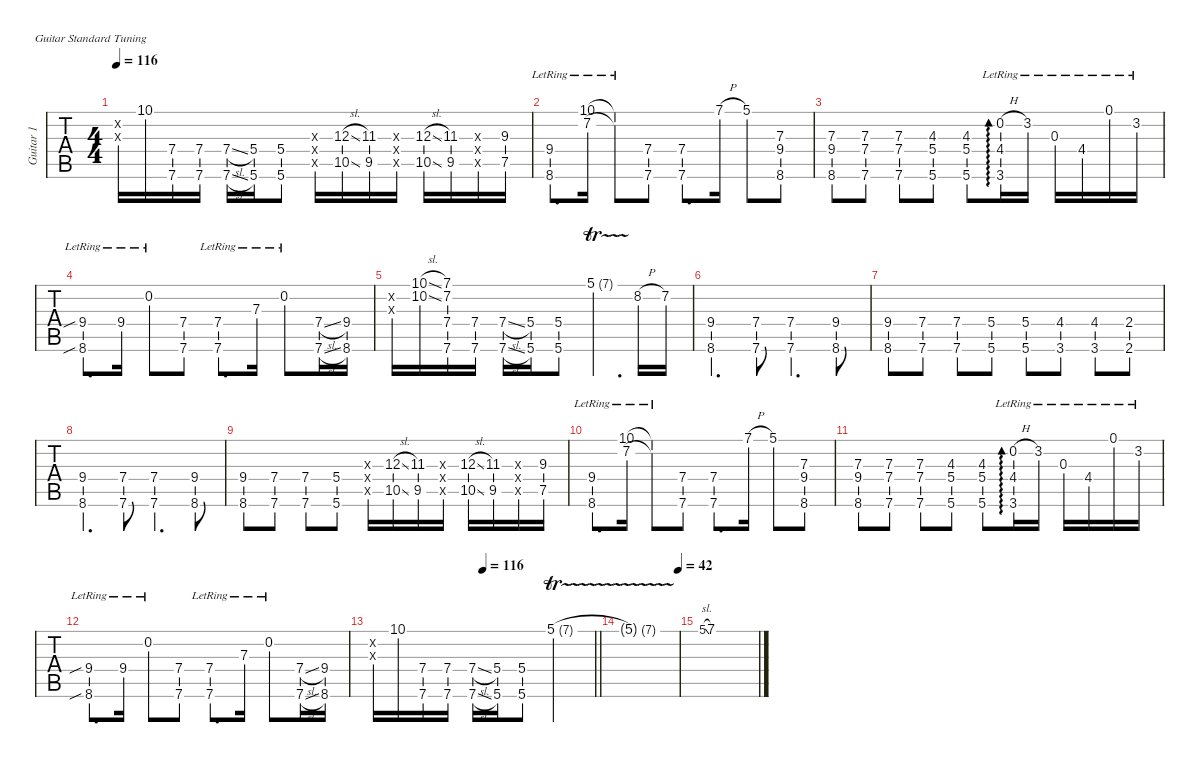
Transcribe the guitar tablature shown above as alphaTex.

\defaultSystemsLayout 4
\hideDynamics
\bracketExtendMode nobrackets
\multiTrackTrackNamePolicy allsystems
\firstSystemTrackNameMode fullname
\otherSystemsTrackNameMode fullname
\otherSystemsTrackNameOrientation horizontal
\track ("Guitar 1" "Guitar 1") {instrument distortionguitar}
\staff {tabs}
\tuning (E4 B3 G3 D3 A2 E2)
\ts (4 4)
\scale
1.00345
\tempo 116
\accidentals auto
\clef g2
\ottava regular
\simile none
\ks c
(0.3{x} 0.2{x}).16{dy mf} 10.1.16 (7.6 7.4).16 (7.6 7.4).16 (7.4{sl} 7.6{sl}).16 (5.6 5.4).16 (5.6 5.4).8 (10.5{x} 12.4{x} 11.3{x acc #}).16 (12.3{sl} 10.5{sl}).16 (11.3{acc #} 9.5{acc #}).16 (10.5{x} 12.4{x} 11.3{x acc #}).16 (12.3{sl} 10.5{sl}).16 (11.3{acc #} 9.5{acc #}).16 (7.5{x} 9.4{x} 9.3{x}).16 (9.3 7.5).16 |
\scale
1.00745 (9.4{lr} 8.6{lr}).8{d} (10.1{lr} 7.2{lr acc #}).16 (10.1{lr t} 7.2{lr t acc #}).8 (7.4 7.6).8 (7.4 7.6).8{d} 7.1{h}.16 5.1.8 (9.4 8.6 7.3).8 |
\scale
0.989098 (9.4 8.6 7.3).8 (7.3 7.4 7.6).8 (7.3 7.4 7.6).8 (4.3 5.4 5.6).8 (5.6 5.4 4.3).8 (0.2{h lr} 3.6{lr} 4.4{lr acc #}).16{ad 0} 3.2{lr}.16 0.3{lr}.16 4.4{lr acc #}.16 0.1{lr}.16 3.2{lr}.16 |
\scale
1.012 (8.6{sib lr} 9.4{sib lr}).8{d} 9.4{lr}.16 0.2{lr}.8 (7.4 7.6).8 (7.4{lr} 7.6{lr}).8{d} 7.3{lr}.16 0.2{lr}.8 (7.6{sl} 7.4{sl}).16 (9.4 8.6).16 |
\scale
0.988002 (0.3{x} 0.2{x}).16 (10.1{sl} 10.2{sl}).16 (7.1 7.2{acc #} 7.6 7.4).16 (7.6 7.4).16 (7.4{sl} 7.6{sl}).16 (5.6 5.4).16 (5.6 5.4).8 5.1{tr (7 16)}.4{d} 8.2{h}.16 7.2{acc #}.16 |
(9.4 8.6).4{d} (7.4 7.6).8 (7.4 7.6).4{d} (9.4 8.6).8 |
\scale
1.00402 (9.4 8.6).8 (7.4 7.6).8 (7.4 7.6).8 (5.4 5.6).8 (5.4 5.6).8 (4.4{acc #} 3.6).8 (4.4{acc #} 3.6).8 (2.4 2.6{acc #}).8 |
\scale
1.00199 (9.4 8.6).4{d} (7.4 7.6).8 (7.4 7.6).4{d} (9.4 8.6).8 |
\scale
0.993993 (9.4 8.6).8 (7.4 7.6).8 (7.4 7.6).8 (5.4 5.6).8 (10.5{x} 12.4{x} 11.3{x acc #}).16 (12.3{sl} 10.5{sl}).16 (11.3{acc #} 9.5{acc #}).16 (10.5{x} 12.4{x} 11.3{x acc #}).16 (12.3{sl} 10.5{sl}).16 (11.3{acc #} 9.5{acc #}).16 (7.5{x} 9.4{x} 9.3{x}).16 (9.3 7.5).16 |
\scale
1.00842 (9.4{lr} 8.6{lr}).8{d} (10.1{lr} 7.2{lr acc #}).16 (7.2{lr t acc #} 10.1{lr t}).8 (7.4 7.6).8 (7.4 7.6).8{d} 7.1{h}.16 5.1.8 (9.4 8.6 7.3).8 |
\scale
0.990963 (9.4 8.6 7.3).8 (7.3 7.4 7.6).8 (7.3 7.4 7.6).8 (4.3 5.4 5.6).8 (5.6 5.4 4.3).8 (0.2{h lr} 3.6{lr} 4.4{lr acc #}).16{ad 0} 3.2{lr}.16 0.3{lr}.16 4.4{lr acc #}.16 0.1{lr}.16 3.2{lr}.16 |
\scale
1.00062 (8.6{sib lr} 9.4{sib lr}).8{d} 9.4{lr}.16 0.2{lr}.8 (7.4 7.6).8 (7.4{lr} 7.6{lr}).8{d} 7.3{lr}.16 0.2{lr}.8 (7.6{sl} 7.4{sl}).16 (9.4 8.6).16 |
\scale
1.02632
\tempo (116 0.5)
\barLineRight lightlight
(0.3{x} 0.2{x}).16 10.1.16 (7.6 7.4).16 (7.6 7.4).16 (7.4{sl} 7.6{sl}).16 (5.6 5.4).16 (5.6 5.4).8 5.1{tr (7 16)}.2 |
\scale
0.982672
\tempo (42 1)
5.1{tr (7 16) t}.1 |
\scale
0.991013 5.1{sl}.8{gr} 7.1.1
